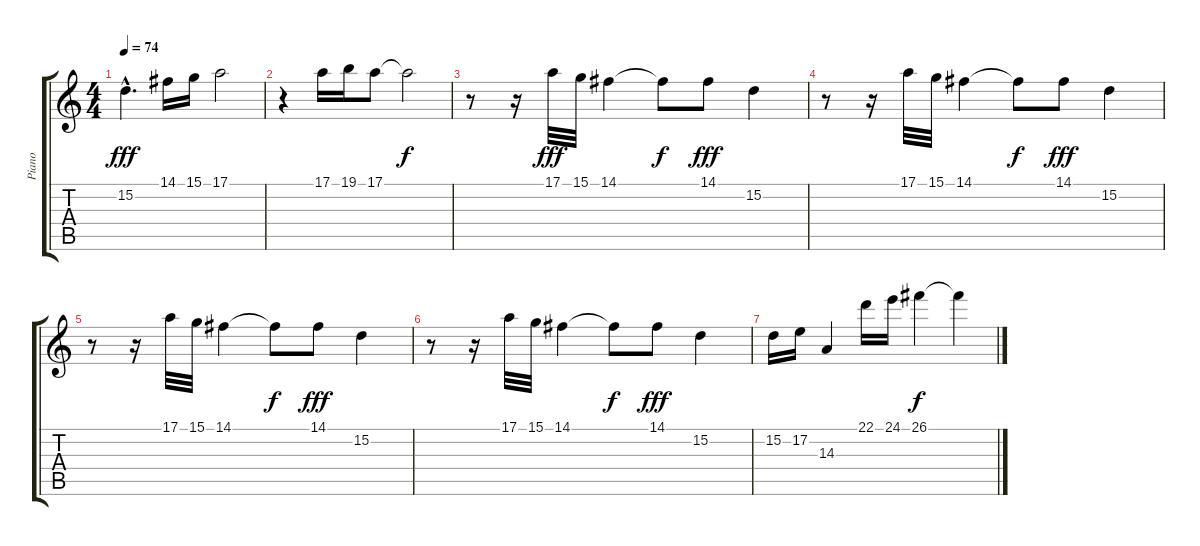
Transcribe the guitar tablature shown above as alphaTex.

\track ("Piano" "Piano") {instrument electricgrandpiano}
\staff {score tabs}
\tuning (E4 B3 G3 D3 A2 E2) {hide}
\ts (4 4)
\tempo 74
\clef g2
\ks c
15.2{hac}.4{d dy fff} 14.1.16 15.1.16 17.1.2 |
r.4 17.1.16 19.1.16 17.1.8 17.1{t}.2{dy f} |
r.8 r.16 17.1.32{dy fff} 15.1.32 14.1.4 14.1{t}.8{dy f} 14.1.8{dy fff} 15.2.4 |
r.8 r.16 17.1.32 15.1.32 14.1.4 14.1{t}.8{dy f} 14.1.8{dy fff} 15.2.4 |
r.8 r.16 17.1.32 15.1.32 14.1.4 14.1{t}.8{dy f} 14.1.8{dy fff} 15.2.4 |
r.8 r.16 17.1.32 15.1.32 14.1.4 14.1{t}.8{dy f} 14.1.8{dy fff} 15.2.4 |
15.2.16 17.2.16 14.3.4 22.1.16 24.1.16 26.1.4{dy f} 26.1{t}.4
